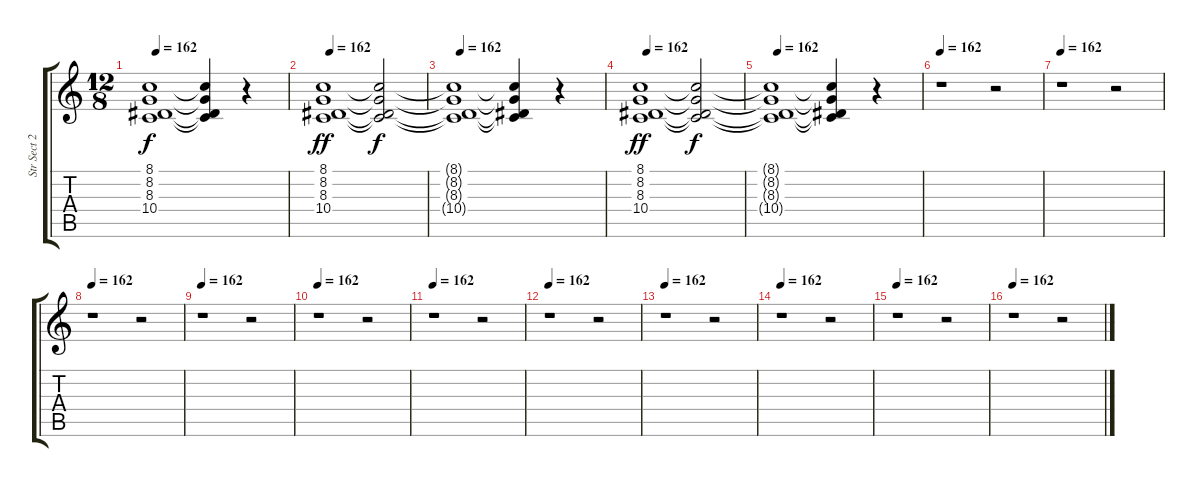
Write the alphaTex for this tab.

\track ("Str Sect 2" "Str Sect 2") {instrument stringensemble2}
\staff {score tabs}
\tuning (E4 B3 G3 D3 A2 E2) {hide}
\ts (12 8)
\tempo 162
\clef g2
\ks c
(8.1{t} 8.2{t} 8.3{t} 10.4{t}).1{dy f} (8.1{t} 8.2{t} 8.3{t} 10.4{t}).4 r.4 |
\tempo 162
(8.1 8.2 8.3 10.4).1{dy ff volume 5} (8.1{t} 8.2{t} 8.3{t} 10.4{t}).2{dy f} |
\tempo 162
(8.1{t} 8.2{t} 8.3{t} 10.4{t}).1 (8.1{t} 8.2{t} 8.3{t} 10.4{t}).4 r.4 |
\tempo 162
(8.1 8.2 8.3 10.4).1{dy ff volume 4} (8.1{t} 8.2{t} 8.3{t} 10.4{t}).2{dy f} |
\tempo 162
(8.1{t} 8.2{t} 8.3{t} 10.4{t}).1 (8.1{t} 8.2{t} 8.3{t} 10.4{t}).4 r.4 |
\tempo 162
r.1 r.2 |
\tempo 162
r.1 r.2 |
\tempo 162
r.1 r.2 |
\tempo 162
r.1 r.2 |
\tempo 162
r.1 r.2 |
\tempo 162
r.1 r.2 |
\tempo 162
r.1 r.2 |
\tempo 162
r.1 r.2 |
\tempo 162
r.1 r.2 |
\tempo 162
r.1 r.2 |
\tempo 162
r.1 r.2
